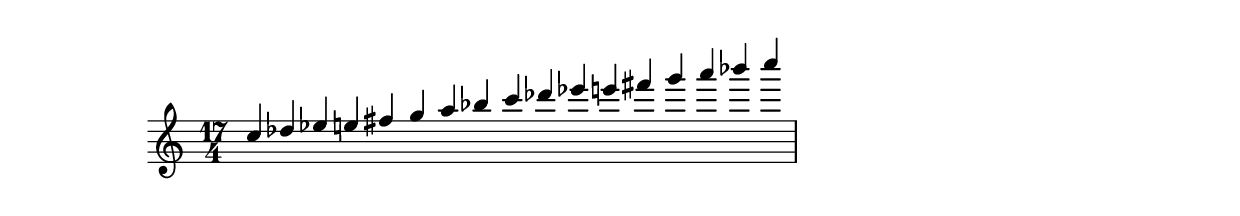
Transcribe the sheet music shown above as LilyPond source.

\version "2.18.2" \score { \new Staff << \new Voice { \set midiInstrument = #"piano" \voiceOne
 \key c \major \time 17/4
\override Voice.TextScript.font-size = #-4
 { c'' des'' ees'' e'' fis'' g'' a'' bes'' c''' des''' ees''' e''' fis''' g''' a''' bes''' c''''  } 
 } >> \layout { } \midi { \context { \Staff \remove "Staff_performer" }
\context { \Voice \consists "Staff_performer" } \tempo 2 = 60 } }
\paper{oddHeaderMarkup = ##f oddFooterMarkup = ##f}
